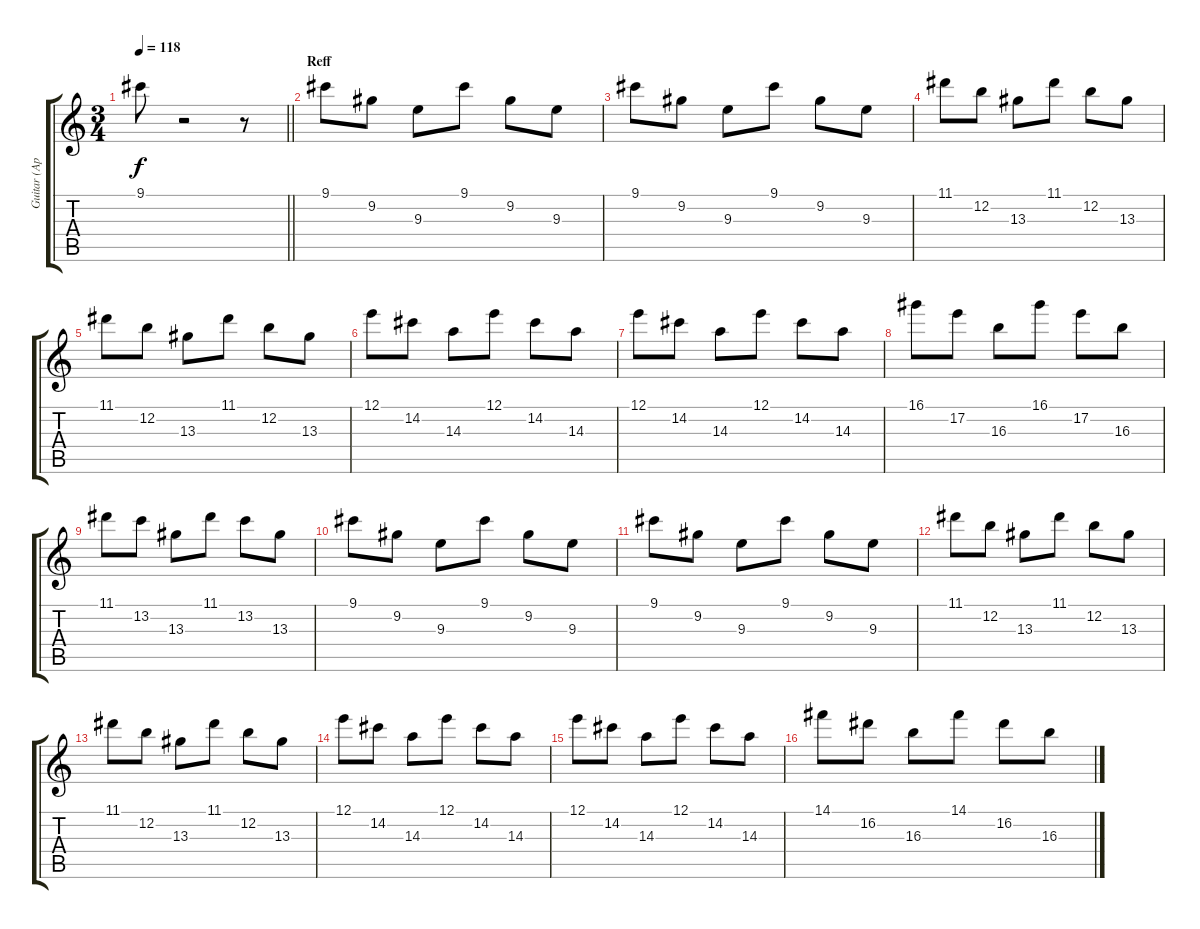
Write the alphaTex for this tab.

\track ("Guitar (Apoy)" "Guitar (Ap") {instrument acousticguitarnylon}
\staff {score tabs}
\tuning (E4 B3 G3 D3 A2 E2) {hide}
\ts (3 4)
\tempo 118
\clef g2
\barLineRight lightlight
\ks c
9.1.8{dy f} r.2 r.8 |
\section ("" "Reff")
9.1.8{volume 10} 9.2.8 9.3.8 9.1.8 9.2.8 9.3.8 |
9.1.8 9.2.8 9.3.8 9.1.8 9.2.8 9.3.8 |
11.1.8 12.2.8 13.3.8 11.1.8 12.2.8 13.3.8 |
11.1.8 12.2.8 13.3.8 11.1.8 12.2.8 13.3.8 |
12.1.8 14.2.8 14.3.8 12.1.8 14.2.8 14.3.8 |
12.1.8 14.2.8 14.3.8 12.1.8 14.2.8 14.3.8 |
16.1.8 17.2.8 16.3.8 16.1.8 17.2.8 16.3.8 |
11.1.8 13.2.8 13.3.8 11.1.8 13.2.8 13.3.8 |
9.1.8 9.2.8 9.3.8 9.1.8 9.2.8 9.3.8 |
9.1.8 9.2.8 9.3.8 9.1.8 9.2.8 9.3.8 |
11.1.8 12.2.8 13.3.8 11.1.8 12.2.8 13.3.8 |
11.1.8 12.2.8 13.3.8 11.1.8 12.2.8 13.3.8 |
12.1.8 14.2.8 14.3.8 12.1.8 14.2.8 14.3.8 |
12.1.8 14.2.8 14.3.8 12.1.8 14.2.8 14.3.8 |
14.1.8 16.2.8 16.3.8 14.1.8 16.2.8 16.3.8
